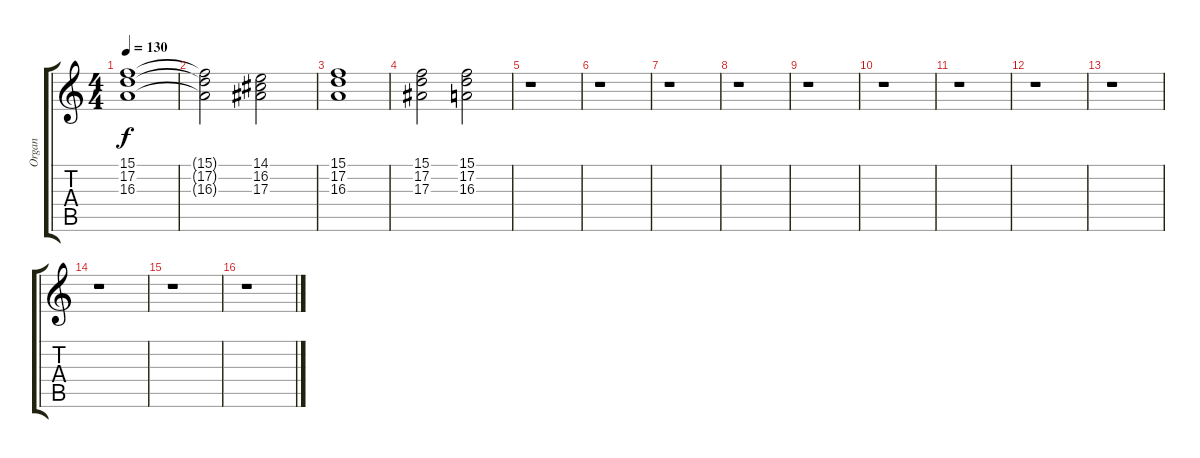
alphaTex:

\track ("Organ" "Organ") {instrument churchorgan}
\staff {score tabs}
\tuning (D4 A3 F3 C3 G2 D2) {hide}
\ts (4 4)
\tempo 130
\clef g2
\ks c
(15.1 17.2 16.3).1{dy f} |
(15.1{t} 17.2{t} 16.3{t}).2 (14.1 16.2 17.3).2 |
(15.1 17.2 16.3).1 |
(15.1 17.2 17.3).2 (15.1 17.2 16.3).2 |
r.1 |
r.1 |
r.1 |
r.1 |
r.1 |
r.1 |
r.1 |
r.1 |
r.1 |
r.1 |
r.1 |
r.1
